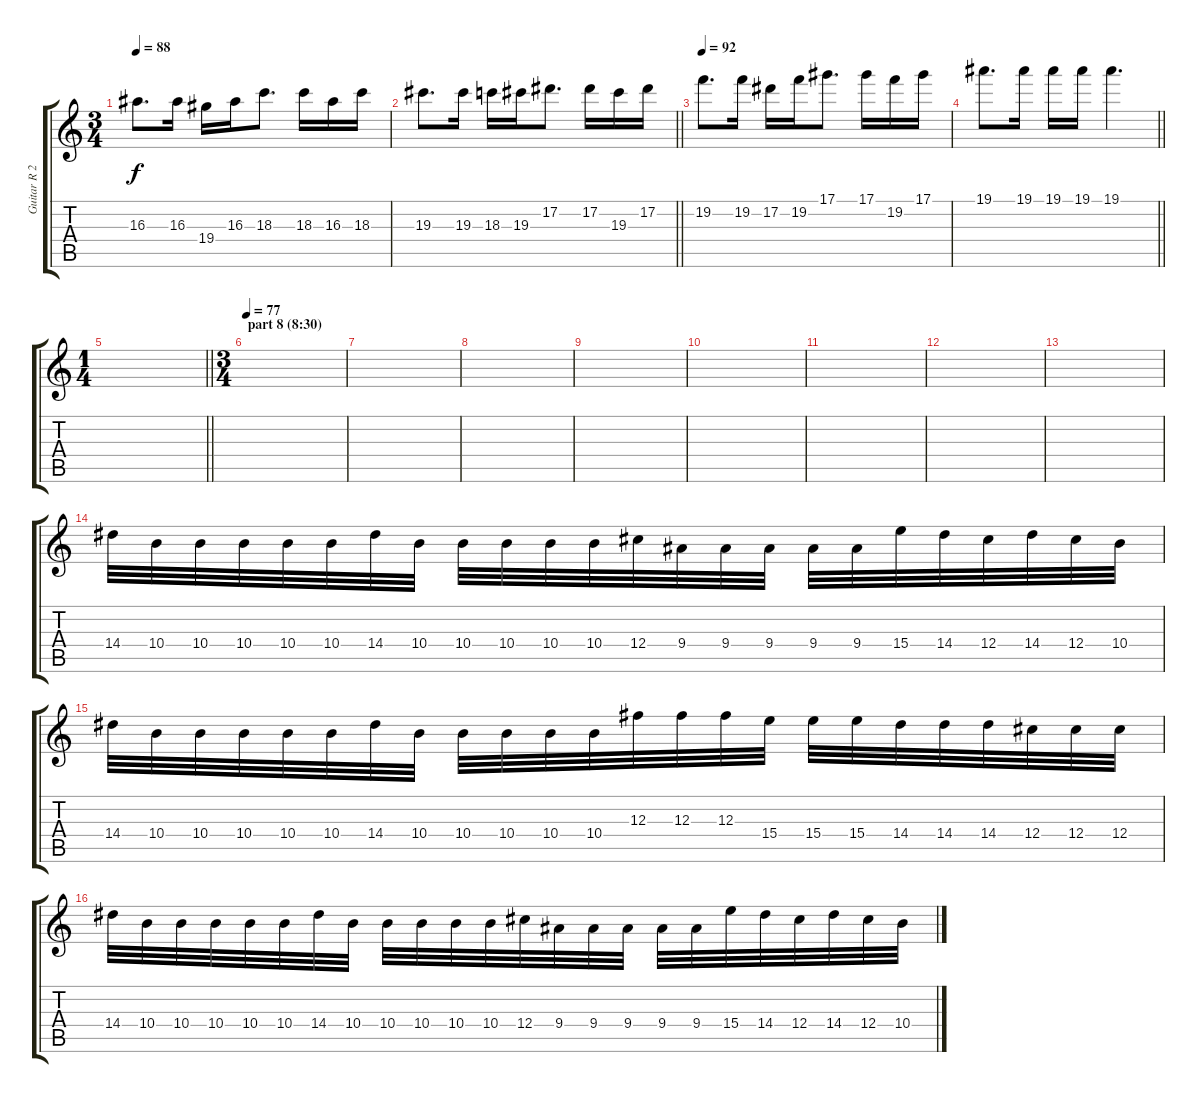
\track ("Guitar R 2" "Guitar R 2") {instrument overdrivenguitar}
\staff {score tabs}
\tuning (Eb4 Bb3 Gb3 Db3 Ab2 Eb2) {hide}
\ts (3 4)
\tempo 88
\clef g2
\ks c
16.3.8{d dy f} 16.3.16 19.4.16 16.3.16 18.3.8{d} 18.3.16 16.3.16 18.3.16 |
\barLineRight lightlight
19.3.8{d} 19.3.16 18.3.16 19.3.16 17.2.8{d} 17.2.16 19.3.16 17.2.16 |
\tempo 90
\tempo 92
19.2.8{d} 19.2.16 17.2.16 19.2.16 17.1.8{d} 17.1.16 19.2.16 17.1.16 |
\barLineRight lightlight
19.1.8{d} 19.1.16 19.1.16 19.1.16 19.1.4{d} |
\ts (1 4)
\barLineRight lightlight
|
\ts (3 4)
\section ("" "part 8 (8:30)")
\tempo 77
|
|
|
|
|
|
|
|
14.4.32 10.4.32 10.4.32 10.4.32 10.4.32 10.4.32 14.4.32 10.4.32 10.4.32 10.4.32 10.4.32 10.4.32 12.4.32 9.4.32 9.4.32 9.4.32 9.4.32 9.4.32 15.4.32 14.4.32 12.4.32 14.4.32 12.4.32 10.4.32 |
14.4.32 10.4.32 10.4.32 10.4.32 10.4.32 10.4.32 14.4.32 10.4.32 10.4.32 10.4.32 10.4.32 10.4.32 12.3.32 12.3.32 12.3.32 15.4.32 15.4.32 15.4.32 14.4.32 14.4.32 14.4.32 12.4.32 12.4.32 12.4.32 |
14.4.32 10.4.32 10.4.32 10.4.32 10.4.32 10.4.32 14.4.32 10.4.32 10.4.32 10.4.32 10.4.32 10.4.32 12.4.32 9.4.32 9.4.32 9.4.32 9.4.32 9.4.32 15.4.32 14.4.32 12.4.32 14.4.32 12.4.32 10.4.32
